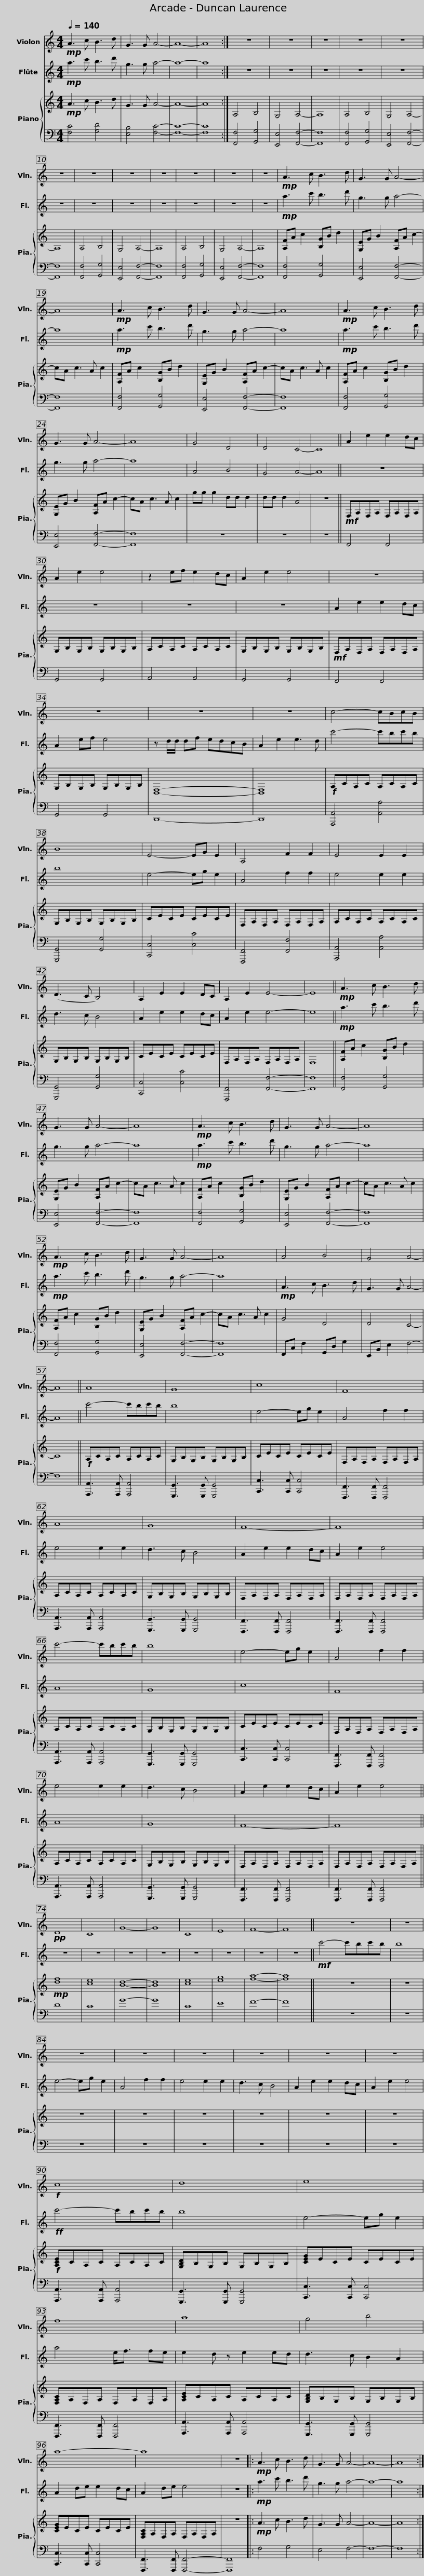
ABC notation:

X:1
%%score 1 2 { 3 | 4 }
L:1/8
Q:1/4=140
M:4/4
I:linebreak $
K:C
V:1 treble
V:2 treble
V:3 treble
V:4 bass
V:1
!mp! A3 c B3 d | G3 G A4- | A8- | A8 :| z8 | %5
 z8 | z8 | z8 | z8 | z8 | %10
 z8 | z8 |$ z8 | z8 | z8 | %15
 z8 |!mp! A3 c B3 d | G3 G A4- | A8 |!mp! A3 c B3 d |$ %20
 G3 G A4- | A8 |!mp! A3 c B3 d | G3 G A4- | A8 | %25
 G4 D4 |$ D4 C4- | C8 || A2 e2 e2 dc | A2 e2 e4 | %30
 z2 ef e2 dc |$ A2 e2 e4 | z8 | z8 | z8 |$ %35
 z8 | c4- cBcB | B8 | E4- EG E2 |$ A,4 F2 F2 | %40
 E4 E2 E2 | (D3 C B,4) | A,2 E2 E2 DC |$ A,2 E2 E4- | E8 || %45
!mp! A3 c B3 d | G3 G A4- | A8 |$!mp! A3 c B3 d | G3 G A4- | %50
 A8 |!mp! A3 c B3 d | G3 G A4- |$ A8 | A4 B4 | %55
 G4 A4- | A8 || A8 |$ G8 | c8 | %60
 F8 | A8 |$ G8 | F8- | F8 |$ %65
 c'4- c'bc'b | b8 | e4- eg e2 | A4 f2 f2 |$ e4 e2 e2 | %70
 d3 c B4 | A2 e2 e2 dc |$ A2 e2 e4 ||!pp! D8 | C8 | %75
 G8- | G8 | C8 | E8 | F8- | %80
 F8 || z8 | z8 |$ z8 | z8 | %85
 z8 | z8 | z8 | z8 |!f! c8 |$ %90
 d8 | e8 | f8 | a8 |$ g4 b4 | %95
 a8- | a8 | z8 |:!mp! A3 c B3 d |$ G3 G A4- | %100
 A8- | A8 :| %102
V:2
!mp! a3 c' b3 d' | g3 g a4- | a8- | a8 :| z8 | %5
 z8 | z8 | z8 | z8 | z8 | %10
 z8 | z8 |$ z8 | z8 | z8 | %15
 z8 |!mp! a3 c' b3 d' | g3 g a4- | a8 |!mp! a3 c' b3 d' |$ %20
 g3 g a4- | a8 |!mp! a3 c' b3 d' | g3 g a4- | a8 | %25
 A4 B4 |$ G4 A4- | A8 || z8 | z8 | %30
 z8 |$ z8 | A2 e2 e2 dc | A2 ef e4 | z d/d/ df edcB |$ %35
 A2 e2 e3 d | c'4- c'bc'b | b8 | e4- eg e2 |$ A4 f2 f2 | %40
 e4 e2 e2 | d3 c B4 | A2 e2 e2 dc |$ A2 e2 e4- | e8 || %45
!mp! a3 c' b3 d' | g3 g a4- | a8 |$!mp! a3 c' b3 d' | g3 g a4- | %50
 a8 |!mp! a3 c' b3 d' | g3 g a4- |$ a8 |!mp! A3 c B3 d | %55
 G3 G A4- | A8 || c'4- c'bc'b |$ b8 | e4- eg e2 | %60
 A4 f2 f2 | e4 e2 e2 |$ d3 c B4 | A2 e2 e2 dc | A2 e2 e4 |$ %65
 A8 | G8 | c8 | F8 |$ A8 | %70
 G8 | F8- |$ F8 || z8 | z8 | %75
 z8 | z8 | z8 | z8 | z8 | %80
 z8 ||!mf! c'4- c'bc'b | b8 |$ e4- eg e2 | A4 f2 f2 | %85
 e4 e2 e2 | d3 c B4 | A2 e2 e2 dc | A2 e2 e4 |!ff! c'4- c'bc'b |$ %90
 b8 | e4- eg e2 | a4 e<f fe | e2 d z e2 ed |$ d3 c B2 A2 | %95
 A2 de e2 dc | A2 de e4 | z8 |:!mp! a3 c' b3 d' |$ g3 g a4- | %100
 a8- | a8 :| %102
V:3
!mp! A3 c B3 d | G3 G A4- | A8- | A8 :| A,4 B,4 | %5
 G,4 A,4- | A,8 | A,4 B,4 | G,4 A,4- | A,8 | %10
 A,4 B,4 | G,4 A,4- |$ A,8 | A,4 B,4 | G,4 A,4- | %15
 A,8 | [A,F]A c2 [B,G]B d2 | [G,E]G B2 [A,F]A c2- | cA c3 A c2 | [A,F]A c2 [B,G]B d2 |$ %20
 [G,E]G B2 [A,F]A c2- | cA c3 A c2 | [A,F]A c2 [B,G]B d2 | [G,E]G B2 [A,F]A c2- | cA c3 A c2 | %25
 gg g2 dd d2 |$ dd d2 A4 | z8 ||!mf! F,A,F,A, F,A,F,A, | G,B,G,B, G,B,G,B, | %30
 A,CA,C A,CA,C |$ G,B,G,B, G,B,G,B, |!mf! F,A,F,A, F,A,F,A, | G,B,G,B, G,B,G,B, | [D,F,]8- |$ %35
 [D,F,]8 |!f! A,CA,C A,CA,C | G,B,G,B, G,B,G,B, | CECE CECE |$ F,A,F,A, F,A,F,A, | %40
 A,CA,C A,CA,C | G,B,G,B, G,B,G,B, | CECE CECE |$ F,A,F,A, F,A,F,A, | F,8 || %45
 [A,F]A c2 [B,G]B d2 | [G,E]G B2 [A,F]A c2- | cA c3 A c2 |$ [A,F]A c2 [B,G]B d2 | [G,E]G B2 [A,F]A c2- | %50
 cA c3 A c2 | [A,F]A c2 [B,G]B d2 | [G,E]G B2 [A,F]A c2- |$ cA c3 A c2 | G4 D4 | %55
 D4 C4- | C8 ||!f! A,CA,C A,CA,C |$ G,B,G,B, G,B,G,B, | CECE CECE | %60
 F,A,F,A, F,A,F,A, | A,CA,C A,CA,C |$ G,B,G,B, G,B,G,B, | F,A,F,A, F,A,F,A, | F,A,F,A, F,A,F,A, |$ %65
 A,CA,C A,CA,C | G,B,G,B, G,B,G,B, | CECE CECE | F,A,F,A, F,A,F,A, |$ A,CA,C A,CA,C | %70
 G,B,G,B, G,B,G,B, | F,A,F,A, F,A,F,A, |$ F,A,F,A, F,A,F,A, ||!mp! [df]8 | [ce]8 | %75
 [Bd]8- | [Bd]8 | [ce]8 | [eg]8 | [fa]8- | %80
 [fa]8 || z8 | z8 |$ z8 | z8 | %85
 z8 | z8 | z8 | z8 |!f! [A,CE]CA,C A,CA,C |$ %90
 [G,B,D]B,G,B, G,B,G,B, | [CEG]ECE CECE | [F,A,C]A,F,A, F,A,F,A, | [A,CE]CA,C A,CA,C |$ [G,B,D]B,G,B, G,B,G,B, | %95
 [CEG]ECE CECE | [F,A,C]A,F,A, F,A,F,A, | z8 |:!mp! A3 c B3 d |$ G3 G A4- | %100
 A8- | A8 :| %102
V:4
 [F,C]4 [G,D]4 | [E,B,]4 [F,C]4- | [F,C]8- | [F,C]8 :| [F,,F,]4 [G,,G,]4 | %5
 [E,,E,]4 [F,,F,]4- | [F,,F,]8 | [F,,F,]4 [G,,G,]4 | [E,,E,]4 [F,,F,]4- | [F,,F,]8 | %10
 [F,,F,]4 [G,,G,]4 | [E,,E,]4 [F,,F,]4- |$ [F,,F,]8 | [F,,F,]4 [G,,G,]4 | [E,,E,]4 [F,,F,]4- | %15
 [F,,F,]8 | [F,,F,]4 [G,,G,]4 | [E,,E,]4 [F,,F,]4- | [F,,F,]8 | [F,,F,]4 [G,,G,]4 |$ %20
 [E,,E,]4 [F,,F,]4- | [F,,F,]8 | [F,,F,]4 [G,,G,]4 | [E,,E,]4 [F,,F,]4- | [F,,F,]8 | %25
 z8 |$ z8 | z8 || F,,4 F,,4 | G,,4 G,,4 | %30
 A,,4 A,,4 |$ G,,4 G,,4 | F,,4 F,,4 | G,,4 G,,4 | D,,8- |$ %35
 D,,8 | [A,,,A,,]4 [A,,A,]4 | [G,,,G,,]4 [G,,G,]4 | [C,,C,]4 [C,C]4 |$ [F,,,F,,]4 [F,,F,]4 | %40
 [A,,,A,,]4 [A,,A,]4 | [G,,,G,,]4 [G,,G,]4 | [C,,C,]4 [C,C]4 |$ [F,,,F,,]4 [F,,F,]4- | [F,,F,]8 || %45
 [F,,F,]4 [G,,G,]4 | [E,,E,]4 [F,,F,]4- | [F,,F,]8 |$ [F,,F,]4 [G,,G,]4 | [E,,E,]4 [F,,F,]4- | %50
 [F,,F,]8 | [F,,F,]4 [G,,G,]4 | [E,,E,]4 [F,,F,]4- |$ [F,,F,]8 | F,,C, F,2 G,,D, G,2 | %55
 E,,B,, E,2 F,4- | F,8 || [A,,,A,,]3 [A,,,A,,] [A,,,A,,]4 |$ [G,,,G,,]3 [G,,,G,,] [G,,,G,,]4 | [C,,C,]3 [C,,C,] [C,,C,]4 | %60
 [F,,,F,,]3 [F,,,F,,] [F,,,F,,]4 | [A,,,A,,]3 [A,,,A,,] [A,,,A,,]4 |$ [G,,,G,,]3 [G,,,G,,] [G,,,G,,]4 | [F,,,F,,]3 [F,,,F,,] [F,,,F,,]4 | [F,,,F,,]3 [F,,,F,,] [F,,,F,,]4 |$ %65
 [A,,,A,,]3 [A,,,A,,] [A,,,A,,]4 | [G,,,G,,]3 [G,,,G,,] [G,,,G,,]4 | [C,,C,]3 [C,,C,] [C,,C,]4 | [F,,,F,,]3 [F,,,F,,] [F,,,F,,]4 |$ [A,,,A,,]3 [A,,,A,,] [A,,,A,,]4 | %70
 [G,,,G,,]3 [G,,,G,,] [G,,,G,,]4 | [F,,,F,,]3 [F,,,F,,] [F,,,F,,]4 |$ [F,,,F,,]3 [F,,,F,,] [F,,,F,,]4 || D8 | C8 | %75
 G8- | G8 | C8 | E8 | F8- | %80
 F8 || z8 | z8 |$ z8 | z8 | %85
 z8 | z8 | z8 | z8 | [A,,,A,,]3 [A,,,A,,] [A,,,A,,]4 |$ %90
 [G,,,G,,]3 [G,,,G,,] [G,,,G,,]4 | [C,,C,]3 [C,,C,] [C,,C,]4 | [F,,,F,,]3 [F,,,F,,] [F,,,F,,]4 | [A,,,A,,]3 [A,,,A,,] [A,,,A,,]4 |$ [G,,,G,,]3 [G,,,G,,] [G,,,G,,]4 | %95
 [C,,C,]3 [C,,C,] [C,,C,]4 | [F,,,F,,]3 [F,,,F,,] [F,,,F,,]4- | [F,,,F,,]8 |: F,4 G,4 |$ E,4 F,4- | %100
 F,8- | F,8 :| %102
